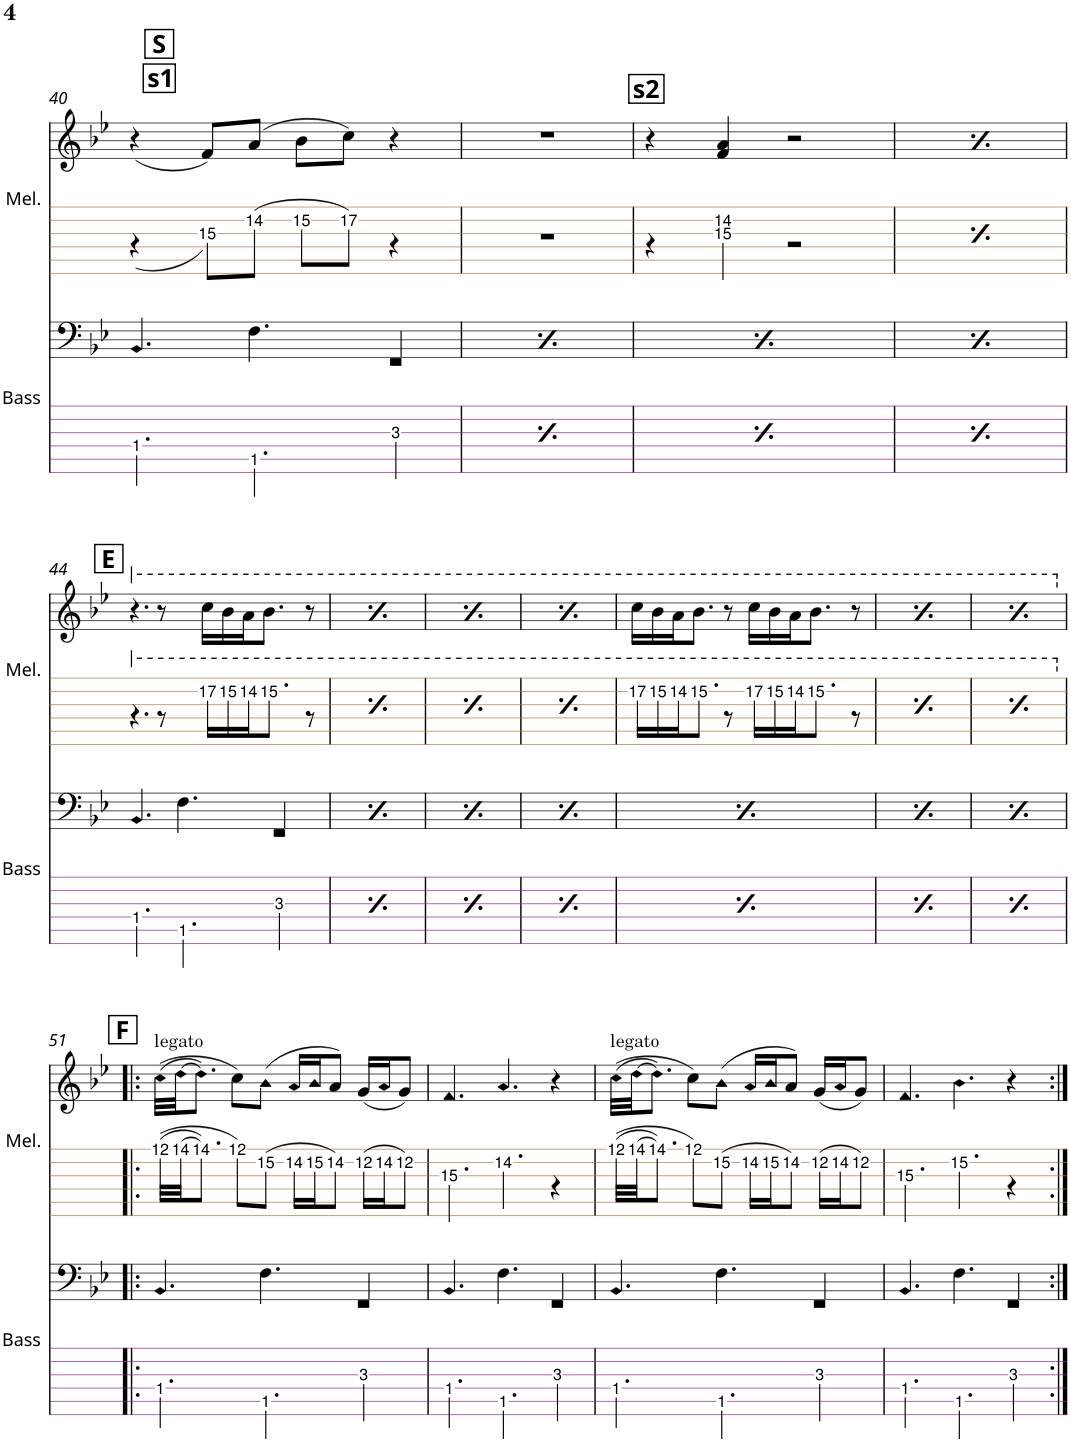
**kern	**kern	**kern	**kern
*part2	*part2	*part1	*part1
*staff4	*staff3	*staff2	*staff1
*I"Bass	*	*I"Melody	*
*I'Bass	*	*I'Mel.	*
!!LO:PB:g=z
*	*clefF4	*	*clefG2
*k[b-e-]	*k[b-e-]	*k[b-e-]	*k[b-e-]
*M4/4	*M4/4	*M4/4	*M4/4
!!LO:REH:place=s1:a:B:cj:fs=14:t=S:qo=1
!!LO:REH:place=s1:a:B:cj:fs=14:t=s1:qo=1
=40	=40	=40	=40
4.BB-\	4.BB-/	4r	(4r
.	.	8f\L	8f/L)
4.F\	4.F\	8a\J	(8a/J
.	.	8b-\L	8b-\L
.	.	8cc\J	8cc\J)
4FF\	4FF/	4r	4r
=41	=41	=41	=41
4.BB-\	4.BB-/	1r	1r
4.F\	4.F\	.	.
4FF\	4FF/	.	.
!!LO:REH:place=s1:a:B:cj:fs=14:t=s2
=42	=42	=42	=42
4.BB-\	4.BB-/	4r	4r
.	.	4f\ 4a\	4f/ 4a/
4.F\	4.F\	.	.
.	.	2r	2r
4FF\	4FF/	.	.
!!LO:REH:place=s1:a:B:cj:fs=14:t=s2
=43	=43	=43	=43
4.BB-\	4.BB-/	4r	4r
.	.	4f\ 4a\	4f/ 4a/
4.F\	4.F\	.	.
.	.	2r	2r
4FF\	4FF/	.	.
!!LO:LB:g=z
!!LO:REH:place=s1:a:B:cj:fs=14:t=E
=44	=44	=44	=44
!	!	!	!LO:TX:a:t=|
!	!	!LO:TX:a:t=|	!
4.BB-\	4.BB-/	4.r	4.r
4.F\	4.F\	8r	8r
.	.	16cc\LL	16cc\LL
.	.	16b-\	16b-\
.	.	16a\J	16a\J
.	.	8.b-\J	8.b-\J
4FF\	4FF/	.	.
.	.	8r	8r
!!LO:REH:place=s1:a:B:cj:fs=14:t=E
=45	=45	=45	=45
!	!	!	!LO:TX:a:t=|
!	!	!LO:TX:a:t=|	!
4.BB-\	4.BB-/	4.r	4.r
4.F\	4.F\	8r	8r
.	.	16cc\LL	16cc\LL
.	.	16b-\	16b-\
.	.	16a\J	16a\J
.	.	8.b-\J	8.b-\J
4FF\	4FF/	.	.
.	.	8r	8r
!!LO:REH:place=s1:a:B:cj:fs=14:t=E
=46	=46	=46	=46
!	!	!	!LO:TX:a:t=|
!	!	!LO:TX:a:t=|	!
4.BB-\	4.BB-/	4.r	4.r
4.F\	4.F\	8r	8r
.	.	16cc\LL	16cc\LL
.	.	16b-\	16b-\
.	.	16a\J	16a\J
.	.	8.b-\J	8.b-\J
4FF\	4FF/	.	.
.	.	8r	8r
!!LO:REH:place=s1:a:B:cj:fs=14:t=E
=47	=47	=47	=47
!	!	!	!LO:TX:a:t=|
!	!	!LO:TX:a:t=|	!
4.BB-\	4.BB-/	4.r	4.r
4.F\	4.F\	8r	8r
.	.	16cc\LL	16cc\LL
.	.	16b-\	16b-\
.	.	16a\J	16a\J
.	.	8.b-\J	8.b-\J
4FF\	4FF/	.	.
.	.	8r	8r
=48	=48	=48	=48
4.BB-\	4.BB-/	16cc\LL	16cc\LL
.	.	16b-\	16b-\
.	.	16a\J	16a\J
.	.	8.b-\J	8.b-\J
4.F\	4.F\	8r	8r
.	.	16cc\LL	16cc\LL
.	.	16b-\	16b-\
.	.	16a\J	16a\J
.	.	8.b-\J	8.b-\J
4FF\	4FF/	.	.
.	.	8r	8r
=49	=49	=49	=49
4.BB-\	4.BB-/	16cc\LL	16cc\LL
.	.	16b-\	16b-\
.	.	16a\J	16a\J
.	.	8.b-\J	8.b-\J
4.F\	4.F\	8r	8r
.	.	16cc\LL	16cc\LL
.	.	16b-\	16b-\
.	.	16a\J	16a\J
.	.	8.b-\J	8.b-\J
4FF\	4FF/	.	.
.	.	8r	8r
=50	=50	=50	=50
4.BB-\	4.BB-/	16cc\LL	16cc\LL
.	.	16b-\	16b-\
.	.	16a\J	16a\J
.	.	8.b-\J	8.b-\J
4.F\	4.F\	8r	8r
.	.	16cc\LL	16cc\LL
.	.	16b-\	16b-\
.	.	16a\J	16a\J
.	.	8.b-\J	8.b-\J
4FF\	4FF/	.	.
.	.	8r	8r
!!LO:LB:g=z
!!LO:REH:place=s1:a:B:cj:fs=14:t=F
=51!|:	=51!|:	=51!|:	=51!|:
!	!	!	!LO:TX:a:t=legato
4.BB-\	4.BB-/	32cc\LLL	((32cc\LLL
.	.	[32dd\JJ	[32dd\JJ
.	.	8.dd\J]	8.dd\J])
.	.	8cc\L	8cc\L)
4.F\	4.F\	8b-\J	(8b-\J
.	.	16a\LL	16a/LL
.	.	16b-\J	16b-/J
.	.	8a\J	8a/J)
4FF\	4FF/	16g\LL	(16g/LL
.	.	16a\J	16a/J
.	.	8g\J	8g/J)
=52	=52	=52	=52
4.BB-\	4.BB-/	4.f\	4.f/
4.F\	4.F\	4.a\	4.a/
4FF\	4FF/	4r	4r
=53	=53	=53	=53
!	!	!	!LO:TX:a:t=legato
4.BB-\	4.BB-/	32cc\LLL	((32cc\LLL
.	.	[32dd\JJ	[32dd\JJ
.	.	8.dd\J]	8.dd\J])
.	.	8cc\L	8cc\L)
4.F\	4.F\	8b-\J	(8b-\J
.	.	16a\LL	16a/LL
.	.	16b-\J	16b-/J
.	.	8a\J	8a/J)
4FF\	4FF/	16g\LL	(16g/LL
.	.	16a\J	16a/J
.	.	8g\J	8g/J)
=54	=54	=54	=54
4.BB-\	4.BB-/	4.f\	4.f/
4.F\	4.F\	4.b-\	4.b-\
4FF\	4FF/	4r	4r
=:|!	=:|!	=:|!	=:|!
*-	*-	*-	*-
